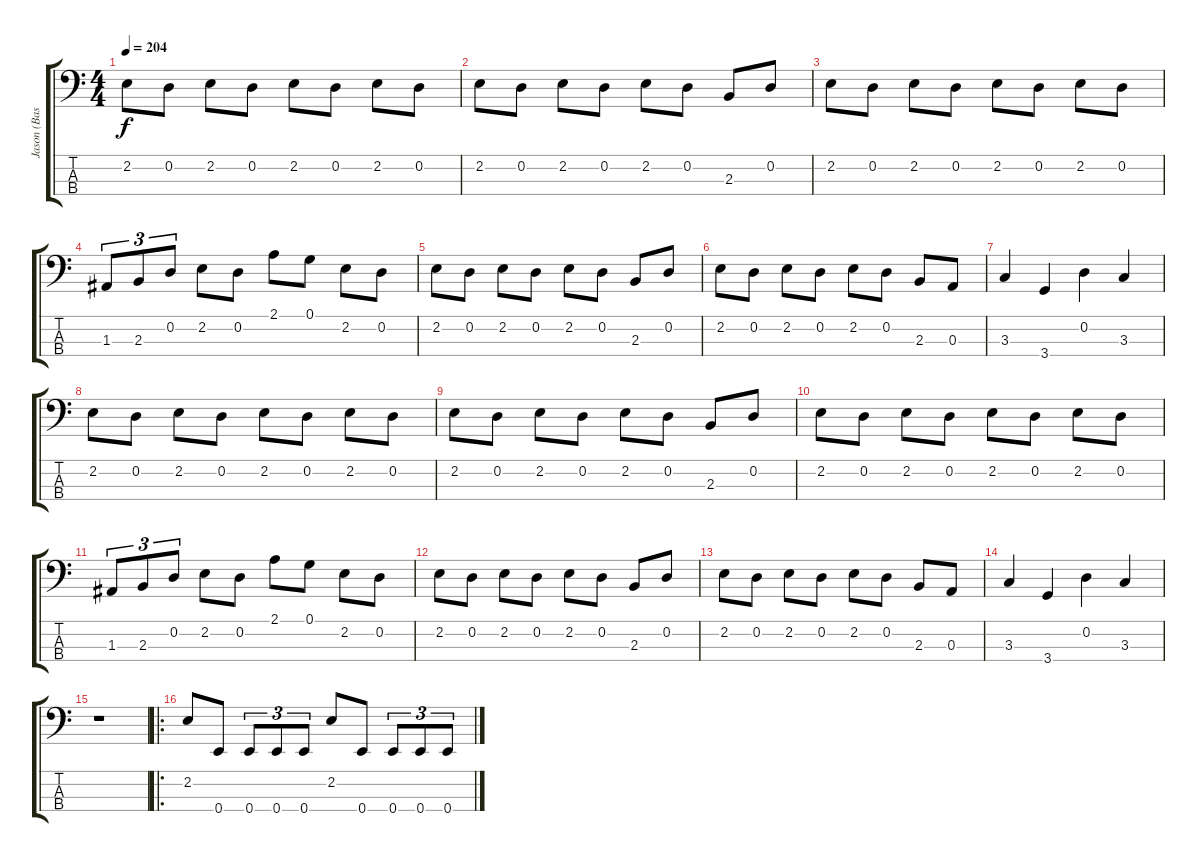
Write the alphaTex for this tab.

\track ("Jason (Bass)" "Jason (Bas") {instrument electricbassfinger}
\staff {score tabs}
\tuning (G2 D2 A1 E1) {hide}
\ts (4 4)
\tempo 204
\clef f4
\ks c
2.2.8{dy f} 0.2.8 2.2.8 0.2.8 2.2.8 0.2.8 2.2.8 0.2.8 |
2.2.8 0.2.8 2.2.8 0.2.8 2.2.8 0.2.8 2.3.8 0.2.8 |
2.2.8 0.2.8 2.2.8 0.2.8 2.2.8 0.2.8 2.2.8 0.2.8 |
1.3.8{tu (3 2)} 2.3.8{tu (3 2)} 0.2.8{tu (3 2)} 2.2.8 0.2.8 2.1.8 0.1.8 2.2.8 0.2.8 |
2.2.8 0.2.8 2.2.8 0.2.8 2.2.8 0.2.8 2.3.8 0.2.8 |
2.2.8 0.2.8 2.2.8 0.2.8 2.2.8 0.2.8 2.3.8 0.3.8 |
3.3.4 3.4.4 0.2.4 3.3.4 |
2.2.8 0.2.8 2.2.8 0.2.8 2.2.8 0.2.8 2.2.8 0.2.8 |
2.2.8 0.2.8 2.2.8 0.2.8 2.2.8 0.2.8 2.3.8 0.2.8 |
2.2.8 0.2.8 2.2.8 0.2.8 2.2.8 0.2.8 2.2.8 0.2.8 |
1.3.8{tu (3 2)} 2.3.8{tu (3 2)} 0.2.8{tu (3 2)} 2.2.8 0.2.8 2.1.8 0.1.8 2.2.8 0.2.8 |
2.2.8 0.2.8 2.2.8 0.2.8 2.2.8 0.2.8 2.3.8 0.2.8 |
2.2.8 0.2.8 2.2.8 0.2.8 2.2.8 0.2.8 2.3.8 0.3.8 |
3.3.4 3.4.4 0.2.4 3.3.4 |
r.1 |
\ro
2.2.8 0.4.8 0.4.8{tu (3 2)} 0.4.8{tu (3 2)} 0.4.8{tu (3 2)} 2.2.8 0.4.8 0.4.8{tu (3 2)} 0.4.8{tu (3 2)} 0.4.8{tu (3 2)}
